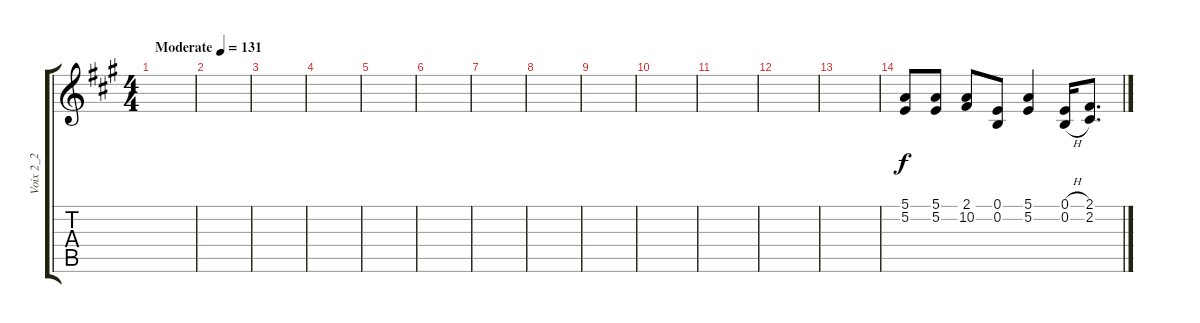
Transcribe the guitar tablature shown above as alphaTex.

\track ("Voix 2_2" "Voix 2_2") {instrument pad4choir}
\staff {score tabs}
\tuning (E4 B3 G3 D3 A2 E2) {hide}
\ts (4 4)
\tempo (131 "Moderate")
\clef g2
\ks a
|
|
|
|
|
|
|
|
|
|
|
|
|
(5.1 5.2).8 (5.1 5.2).8 (2.1 10.2).8 (0.1 0.2).8 (5.1 5.2).4 (0.1{h} 0.2{h}).16 (2.1 2.2).8{d}
